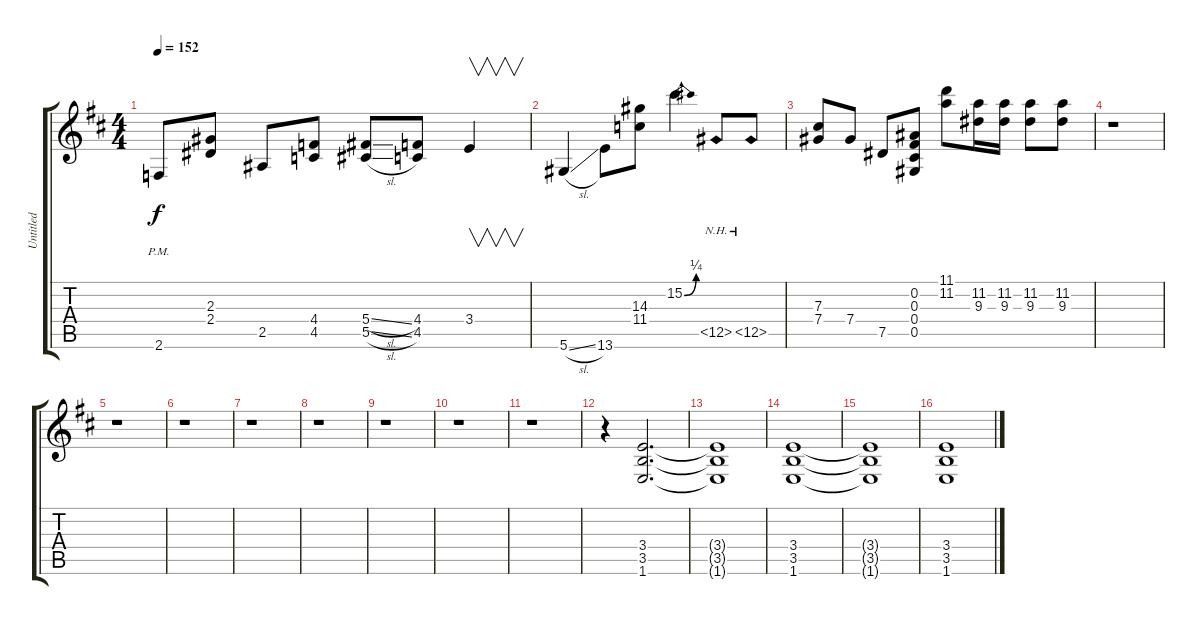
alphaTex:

\track ("Untitled" "Untitled") {instrument distortionguitar}
\staff {score tabs}
\tuning (Eb4 Bb3 Gb3 Db3 Ab2 Eb2) {hide}
\ts (4 4)
\tempo 152
\clef g2
\ks d
2.6{pm}.8{dy f} (2.3 2.4).8 2.5.8 (4.4 4.5).8 (5.4{sl} 5.5{sl}).8 (4.4 4.5).8 3.4.4{v} |
5.6{sl}.4 13.6.8 (14.3 11.4).8 15.2{be (bend 0 0 60 1)}.4 12.5{nh}.8 12.5{nh}.8 |
(7.3 7.4).8 7.4.8 7.5.8 (0.2 0.3 0.4 0.5).8 (11.1 11.2).8 (11.2 9.3).16 (11.2 9.3).16 (11.2 9.3).8 (11.2 9.3).8 |
r.1 |
r.1 |
r.1 |
r.1 |
r.1 |
r.1 |
r.1 |
r.1 |
r.4 (3.4 3.5 1.6).2{d} |
(3.4{t} 3.5{t} 1.6{t}).1 |
(3.4 3.5 1.6).1 |
(3.4{t} 3.5{t} 1.6{t}).1 |
(3.4 3.5 1.6).1
